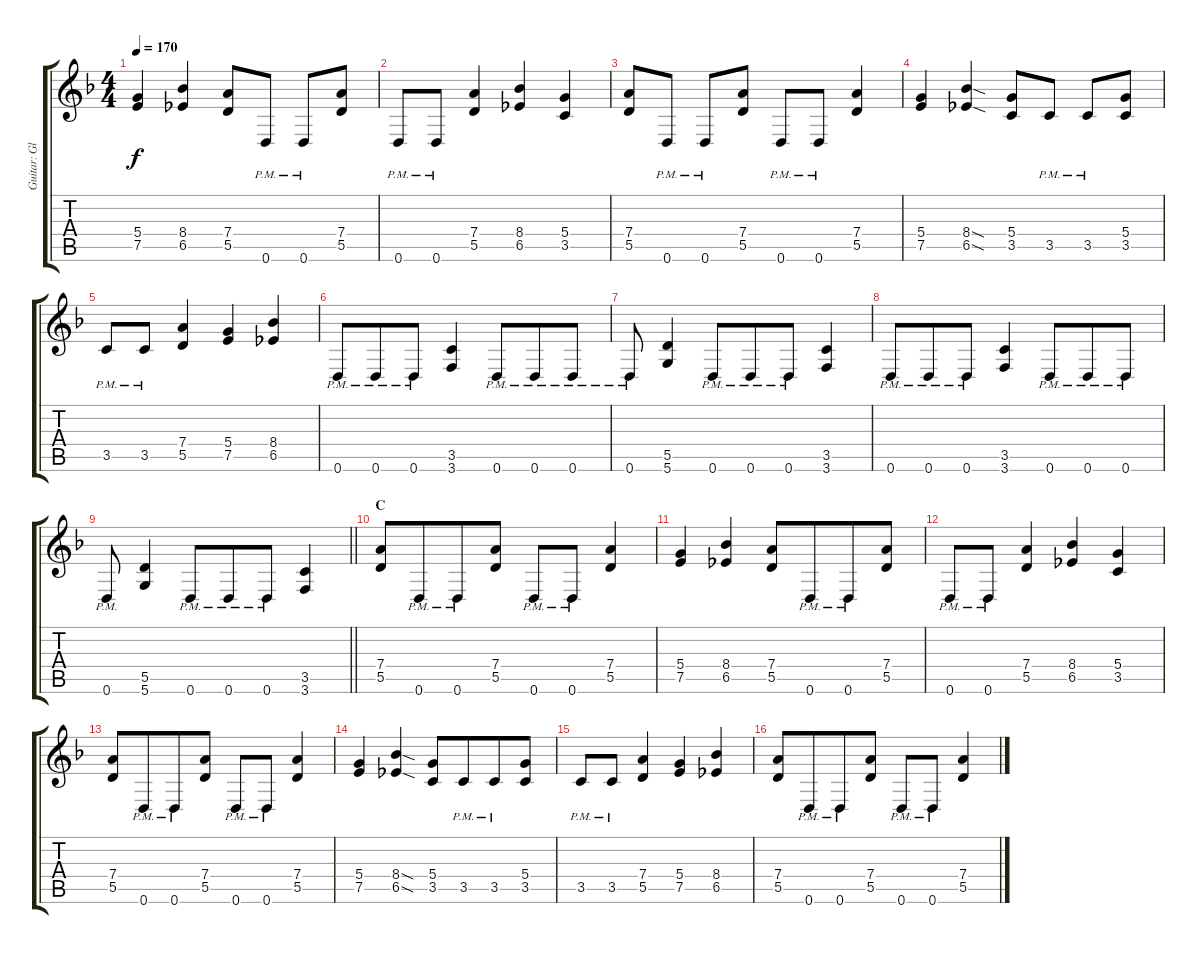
\track ("Guitar: Glenn" "Guitar: Gl") {instrument distortionguitar}
\staff {score tabs}
\tuning (E4 B3 G3 D3 A2 D2) {hide}
\ts (4 4)
\tempo 170
\clef g2
\ks f
(5.4 7.5).4{dy f} (8.4 6.5).4 (7.4 5.5).8 0.6{pm}.8 0.6{pm}.8 (7.4 5.5).8 |
0.6{pm}.8 0.6{pm}.8 (7.4 5.5).4 (8.4 6.5).4 (5.4 3.5).4 |
(7.4 5.5).8 0.6{pm}.8 0.6{pm}.8 (7.4 5.5).8 0.6{pm}.8 0.6{pm}.8 (7.4 5.5).4 |
(5.4 7.5).4 (8.4{sod} 6.5{sod}).4 (5.4 3.5).8 3.5{pm}.8 3.5{pm}.8 (5.4 3.5).8 |
3.5{pm}.8 3.5{pm}.8 (7.4 5.5).4 (5.4 7.5).4 (8.4 6.5).4 |
0.6{pm}.8 0.6{pm}.8{beam merge} 0.6{pm}.8 (3.5 3.6).4 0.6{pm}.8{beam merge} 0.6{pm}.8 0.6{pm}.8 |
0.6{pm}.8 (5.5 5.6).4 0.6{pm}.8{beam merge} 0.6{pm}.8 0.6{pm}.8 (3.5 3.6).4 |
0.6{pm}.8 0.6{pm}.8{beam merge} 0.6{pm}.8 (3.5 3.6).4 0.6{pm}.8{beam merge} 0.6{pm}.8 0.6{pm}.8 |
\barLineRight lightlight
0.6{pm}.8 (5.5 5.6).4 0.6{pm}.8{beam merge} 0.6{pm}.8 0.6{pm}.8 (3.5 3.6).4 |
\section ("" "C")
(7.4 5.5).8 0.6{pm}.8{beam merge} 0.6{pm}.8 (7.4 5.5).8 0.6{pm}.8 0.6{pm}.8 (7.4 5.5).4 |
(5.4 7.5).4 (8.4 6.5).4 (7.4 5.5).8 0.6{pm}.8{beam merge} 0.6{pm}.8 (7.4 5.5).8 |
0.6{pm}.8 0.6{pm}.8 (7.4 5.5).4 (8.4 6.5).4 (5.4 3.5).4 |
(7.4 5.5).8 0.6{pm}.8{beam merge} 0.6{pm}.8 (7.4 5.5).8 0.6{pm}.8 0.6{pm}.8 (7.4 5.5).4 |
(5.4 7.5).4 (8.4{sod} 6.5{sod}).4 (5.4 3.5).8 3.5{pm}.8{beam merge} 3.5{pm}.8 (5.4 3.5).8 |
3.5{pm}.8 3.5{pm}.8 (7.4 5.5).4 (5.4 7.5).4 (8.4 6.5).4 |
(7.4 5.5).8 0.6{pm}.8{beam merge} 0.6{pm}.8 (7.4 5.5).8 0.6{pm}.8 0.6{pm}.8 (7.4 5.5).4
